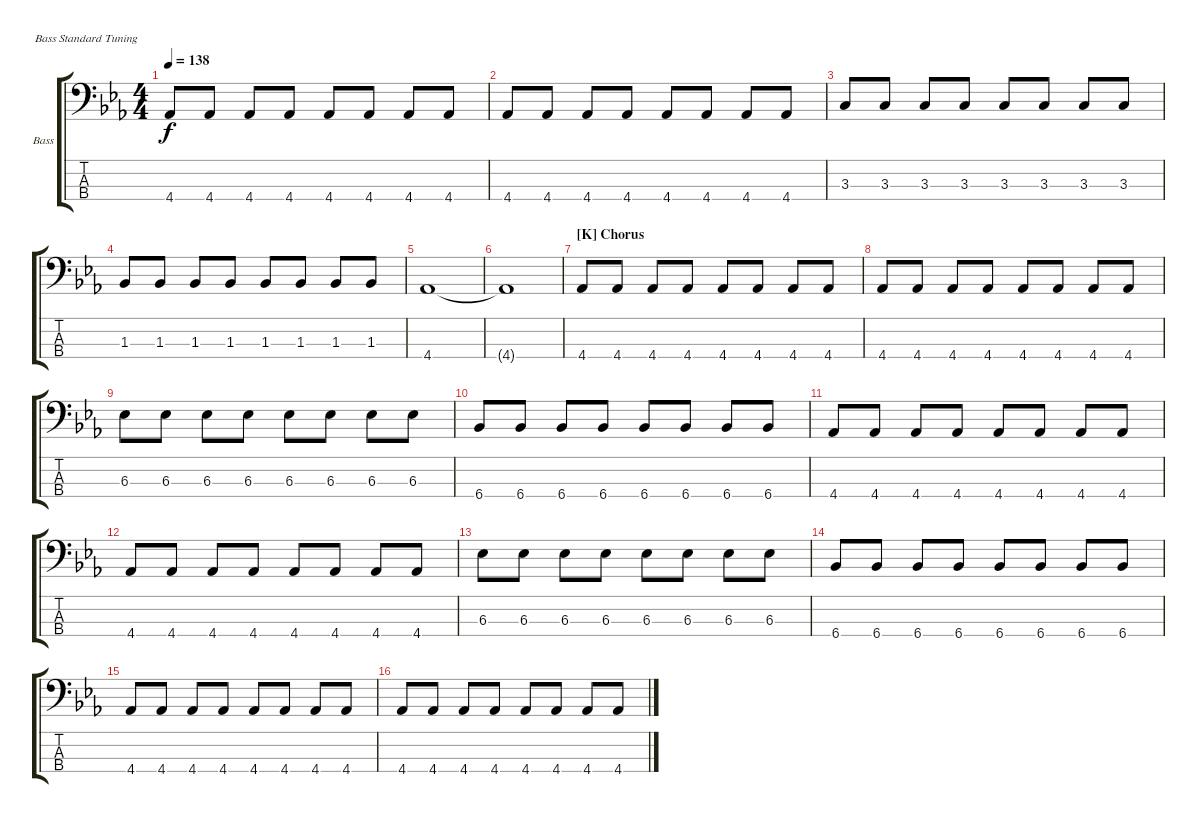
\defaultSystemsLayout 4
\bracketExtendMode groupsimilarinstruments
\firstSystemTrackNameOrientation horizontal
\otherSystemsTrackNameOrientation horizontal
\track ("Bass" "Bass") {instrument electricbassfinger}
\staff {score tabs}
\tuning (G2 D2 A1 E1)
\ts (4 4)
\tempo 138
\clef f4
\scale
0.333333
\ks eb
4.4.8{dy f} 4.4.8 4.4.8 4.4.8 4.4.8 4.4.8 4.4.8 4.4.8 |
\scale
0.333333 4.4.8 4.4.8 4.4.8 4.4.8 4.4.8 4.4.8 4.4.8 4.4.8 |
\scale
0.333333 3.3.8 3.3.8 3.3.8 3.3.8 3.3.8 3.3.8 3.3.8 3.3.8 |
\scale
0.333333 1.3.8 1.3.8 1.3.8 1.3.8 1.3.8 1.3.8 1.3.8 1.3.8 |
\scale
0.333333 4.4.1 |
\scale
0.333333 4.4{t}.1 |
\section ("K" "Chorus")
\scale
0.333333 4.4.8 4.4.8 4.4.8 4.4.8 4.4.8 4.4.8 4.4.8 4.4.8 |
\scale
0.333333 4.4.8 4.4.8 4.4.8 4.4.8 4.4.8 4.4.8 4.4.8 4.4.8 |
\scale
0.333333 6.3.8 6.3.8 6.3.8 6.3.8 6.3.8 6.3.8 6.3.8 6.3.8 |
\scale
0.333333 6.4.8 6.4.8 6.4.8 6.4.8 6.4.8 6.4.8 6.4.8 6.4.8 |
\scale
0.333333 4.4.8 4.4.8 4.4.8 4.4.8 4.4.8 4.4.8 4.4.8 4.4.8 |
\scale
0.333333 4.4.8 4.4.8 4.4.8 4.4.8 4.4.8 4.4.8 4.4.8 4.4.8 |
\scale
0.333333 6.3.8 6.3.8 6.3.8 6.3.8 6.3.8 6.3.8 6.3.8 6.3.8 |
\scale
0.333333 6.4.8 6.4.8 6.4.8 6.4.8 6.4.8 6.4.8 6.4.8 6.4.8 |
\scale
0.333333 4.4.8 4.4.8 4.4.8 4.4.8 4.4.8 4.4.8 4.4.8 4.4.8 |
\scale
0.333333 4.4.8 4.4.8 4.4.8 4.4.8 4.4.8 4.4.8 4.4.8 4.4.8
